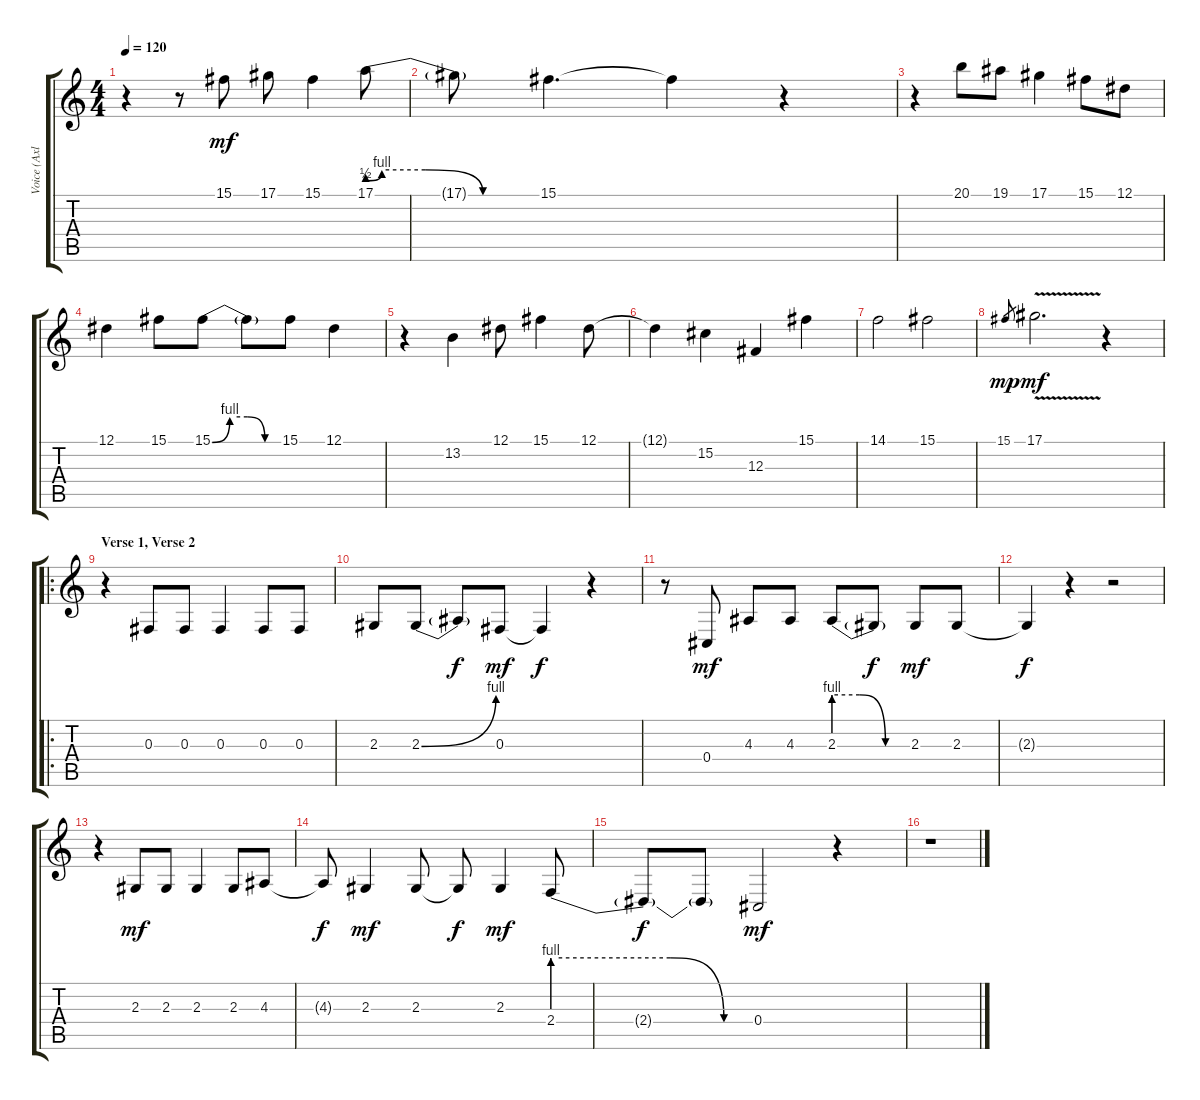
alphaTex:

\track ("Voice (Axl)" "Voice (Axl") {instrument whistle}
\staff {score tabs}
\tuning (Eb4 Bb3 Gb3 Db3 Ab2 Eb2) {hide}
\ts (4 4)
\tempo 120
\clef g2
\ks c
r.4{dy mf} r.8 15.1.8 17.1.8 15.1.4 17.1{be (custom 0 2 5 4 20 4 40 0 60 0)}.8 |
17.1{t}.8 15.1.4{d} 15.1{t}.4 r.4 |
r.4 20.1.8 19.1.8 17.1.4 15.1.8 12.1.8 |
12.1.4 15.1.8 15.1{be (custom 0 0 15 4 30 4 45 0 60 0)}.8 15.1{t}.8 15.1.8 12.1.4 |
r.4 13.2.4 12.1.8 15.1.4 12.1.8 |
12.1{t}.4 15.2.4 12.3.4 15.1.4 |
14.1.2 15.1.2 |
15.1.8{gr dy mp} 17.1{v}.2{d dy mf} r.4 |
\ro
\section ("" "Verse 1, Verse 2")
r.4{volume 16 instrument baritonesax} 0.3.8 0.3.8 0.3.4 0.3.8 0.3.8 |
2.3.8 2.3{be (bend 0 0 60 4)}.8 2.3{t}.8{dy f} 0.3.8{dy mf} 0.3{t}.4{dy f} r.4 |
r.8 0.4.8{dy mf} 4.3.8 4.3.8 2.3{be (custom 0 4 20 4 40 0 60 0)}.8 2.3{t}.8{dy f} 2.3.8{dy mf} 2.3.8 |
2.3{t}.4{dy f} r.4 r.2 |
r.4 2.3.8{dy mf} 2.3.8 2.3.4 2.3.8 4.3.8 |
4.3{t}.8{dy f} 2.3.4{dy mf} 2.3.8 2.3{t}.8{dy f} 2.3.4{dy mf} 2.4{be (custom 0 4 20 4 35 4 51 0 60 0)}.8 |
2.4{t}.8{dy f} 2.4{t}.8 0.4.2{dy mf} r.4 |
r.1
